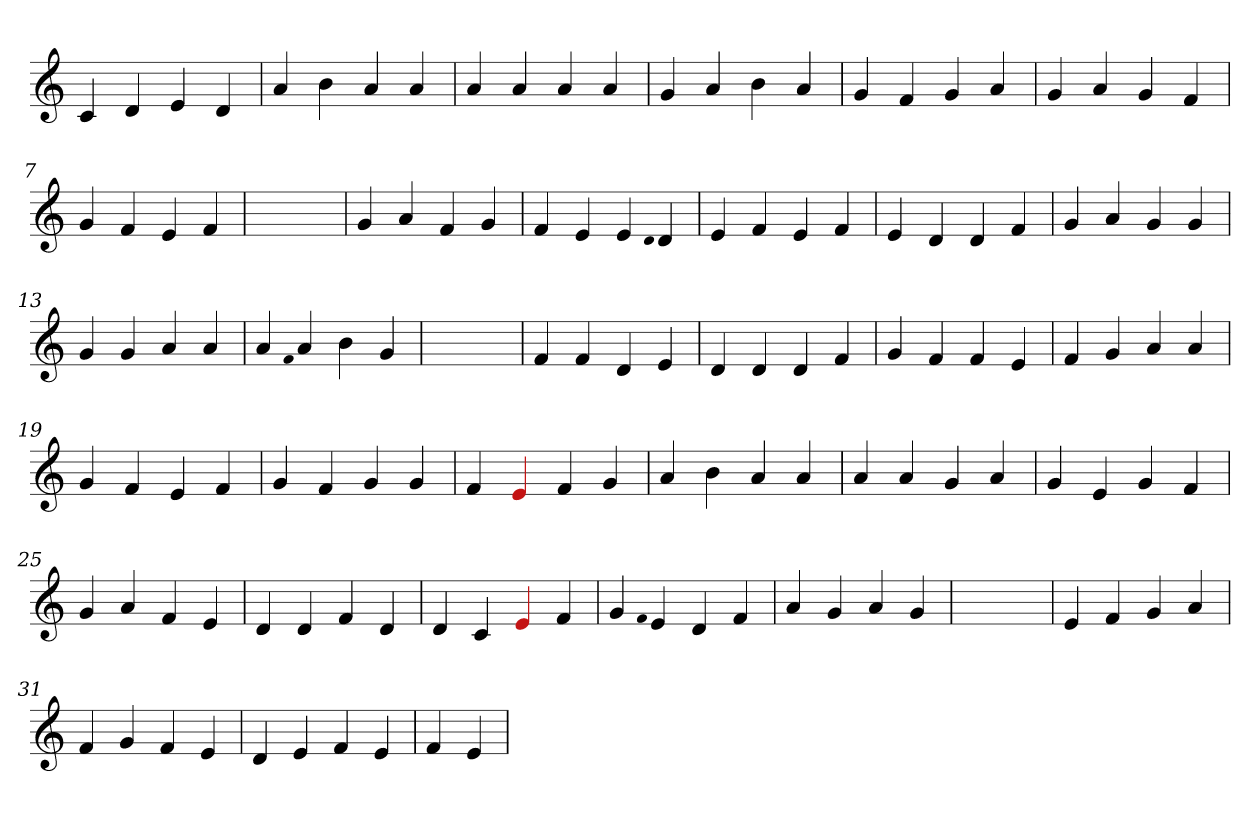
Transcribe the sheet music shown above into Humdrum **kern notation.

**kern
*part1
*staff1
*clefG2
=1
4c
4d
4e
4d
=2
4a
4b
4a
4a
=3
4a
4a
4a
4a
=4
4g
4a
4b
4a
=5
4g
4f
4g
4a
=6
4g
4a
4g
4f
=7
4g
4f
4e
4f
=8
1ryy
=8
4g
4a
4f
4g
=9
4f
4e
4e
qqd
4d
=10
4e
4f
4e
4f
=11
4e
4d
4d
4f
=12
4g
4a
4g
4g
=13
4g
4g
4a
4a
=14
4a
qqf
4a
4b
4g
=15
1ryy
=15
4f
4f
4d
4e
=16
4d
4d
4d
4f
=17
4g
4f
4f
4e
=18
4f
4g
4a
4a
=19
4g
4f
4e
4f
=20
4g
4f
4g
4g
=21
4f
4Re
4f
4g
=22
4a
4b
4a
4a
=23
4a
4a
4g
4a
=24
4g
4e
4g
4f
=25
4g
4a
4f
4e
=26
4d
4d
4f
4d
=27
4d
4c
4Re
4f
=28
4g
qqf
4e
4d
4f
=29
4a
4g
4a
4g
=30
1ryy
=30
4e
4f
4g
4a
=31
4f
4g
4f
4e
=32
4d
4e
4f
4e
=33
4f
4e
=
*-
